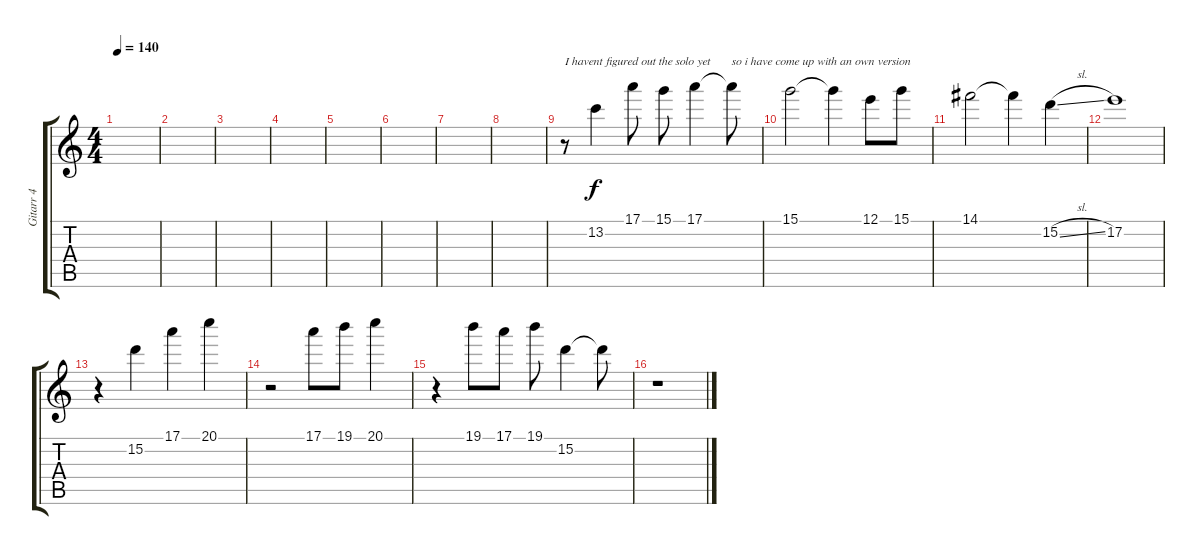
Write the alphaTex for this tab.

\track ("Gitarr 4" "Gitarr 4") {instrument electricguitarclean}
\staff {score tabs}
\tuning (E4 B3 G3 D3 A2 E2) {hide}
\ts (4 4)
\tempo 140
\clef g2
\ks c
|
|
|
|
|
|
|
|
r.8{txt "I havent figured out the solo yet"} 13.2.4 17.1.8 15.1.8 17.1.4 17.1{t}.8{txt "so i have come up with an own version"} |
15.1.2 15.1{t}.4 12.1.8 15.1.8 |
14.1.2 14.1{t}.4 15.2{sl}.4 |
17.2.1 |
r.4 15.2.4 17.1.4 20.1.4 |
r.2 17.1.8 19.1.8 20.1.4 |
r.4 19.1.8 17.1.8 19.1.8 15.2.4 15.2{t}.8 |
r.1
